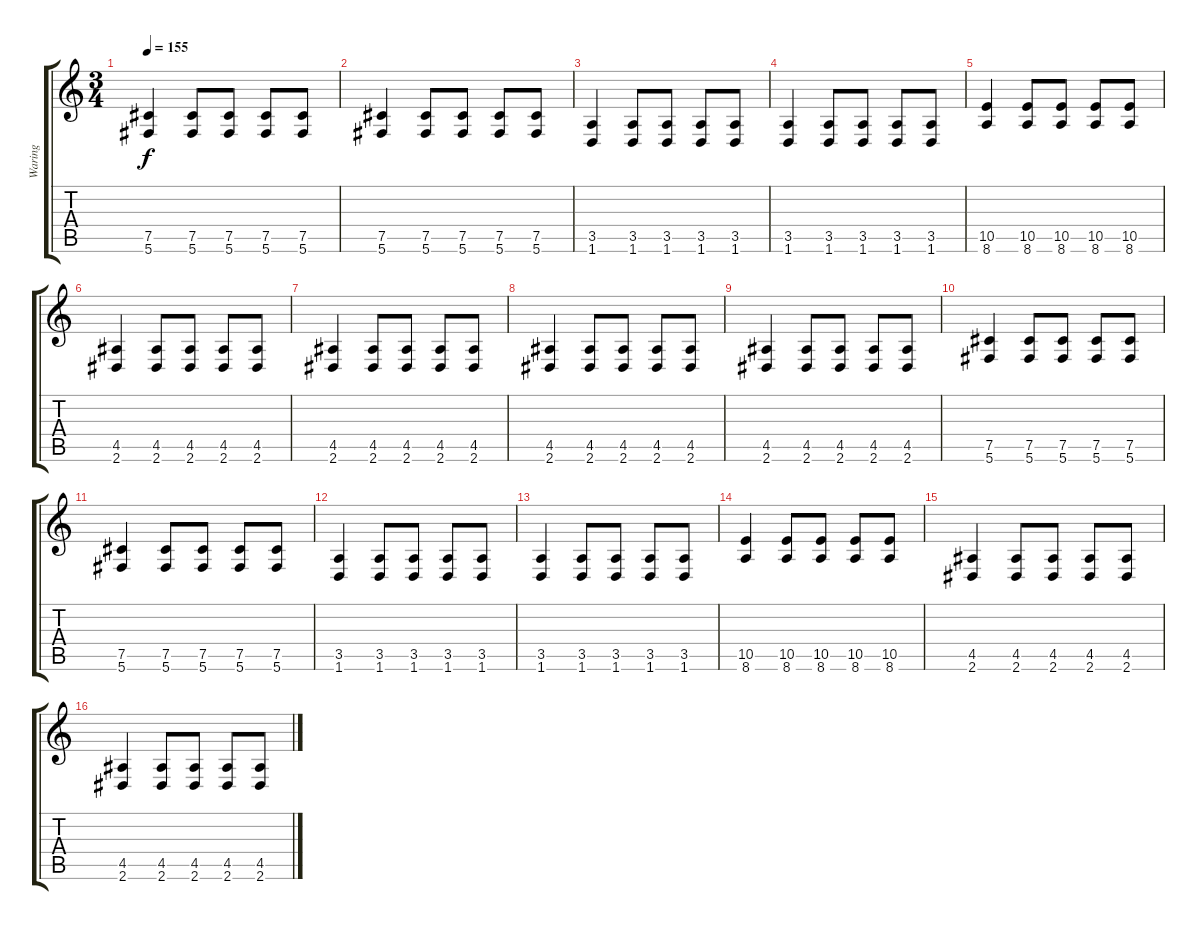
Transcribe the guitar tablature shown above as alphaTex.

\track ("Waring" "Waring") {instrument distortionguitar}
\staff {score tabs}
\tuning (Db4 Ab3 E3 B2 Gb2 Db2) {hide}
\ts (3 4)
\tempo 155
\clef g2
\ks c
(7.5 5.6).4{dy f} (7.5 5.6).8 (7.5 5.6).8 (7.5 5.6).8 (7.5 5.6).8 |
(7.5 5.6).4 (7.5 5.6).8 (7.5 5.6).8 (7.5 5.6).8 (7.5 5.6).8 |
(3.5 1.6).4 (3.5 1.6).8 (3.5 1.6).8 (3.5 1.6).8 (3.5 1.6).8 |
(3.5 1.6).4 (3.5 1.6).8 (3.5 1.6).8 (3.5 1.6).8 (3.5 1.6).8 |
(10.5 8.6).4 (10.5 8.6).8 (10.5 8.6).8 (10.5 8.6).8 (10.5 8.6).8 |
(4.5 2.6).4 (4.5 2.6).8 (4.5 2.6).8 (4.5 2.6).8 (4.5 2.6).8 |
(4.5 2.6).4 (4.5 2.6).8 (4.5 2.6).8 (4.5 2.6).8 (4.5 2.6).8 |
(4.5 2.6).4 (4.5 2.6).8 (4.5 2.6).8 (4.5 2.6).8 (4.5 2.6).8 |
(4.5 2.6).4 (4.5 2.6).8 (4.5 2.6).8 (4.5 2.6).8 (4.5 2.6).8 |
(7.5 5.6).4 (7.5 5.6).8 (7.5 5.6).8 (7.5 5.6).8 (7.5 5.6).8 |
(7.5 5.6).4 (7.5 5.6).8 (7.5 5.6).8 (7.5 5.6).8 (7.5 5.6).8 |
(3.5 1.6).4 (3.5 1.6).8 (3.5 1.6).8 (3.5 1.6).8 (3.5 1.6).8 |
(3.5 1.6).4 (3.5 1.6).8 (3.5 1.6).8 (3.5 1.6).8 (3.5 1.6).8 |
(10.5 8.6).4 (10.5 8.6).8 (10.5 8.6).8 (10.5 8.6).8 (10.5 8.6).8 |
(4.5 2.6).4 (4.5 2.6).8 (4.5 2.6).8 (4.5 2.6).8 (4.5 2.6).8 |
(4.5 2.6).4 (4.5 2.6).8 (4.5 2.6).8 (4.5 2.6).8 (4.5 2.6).8
